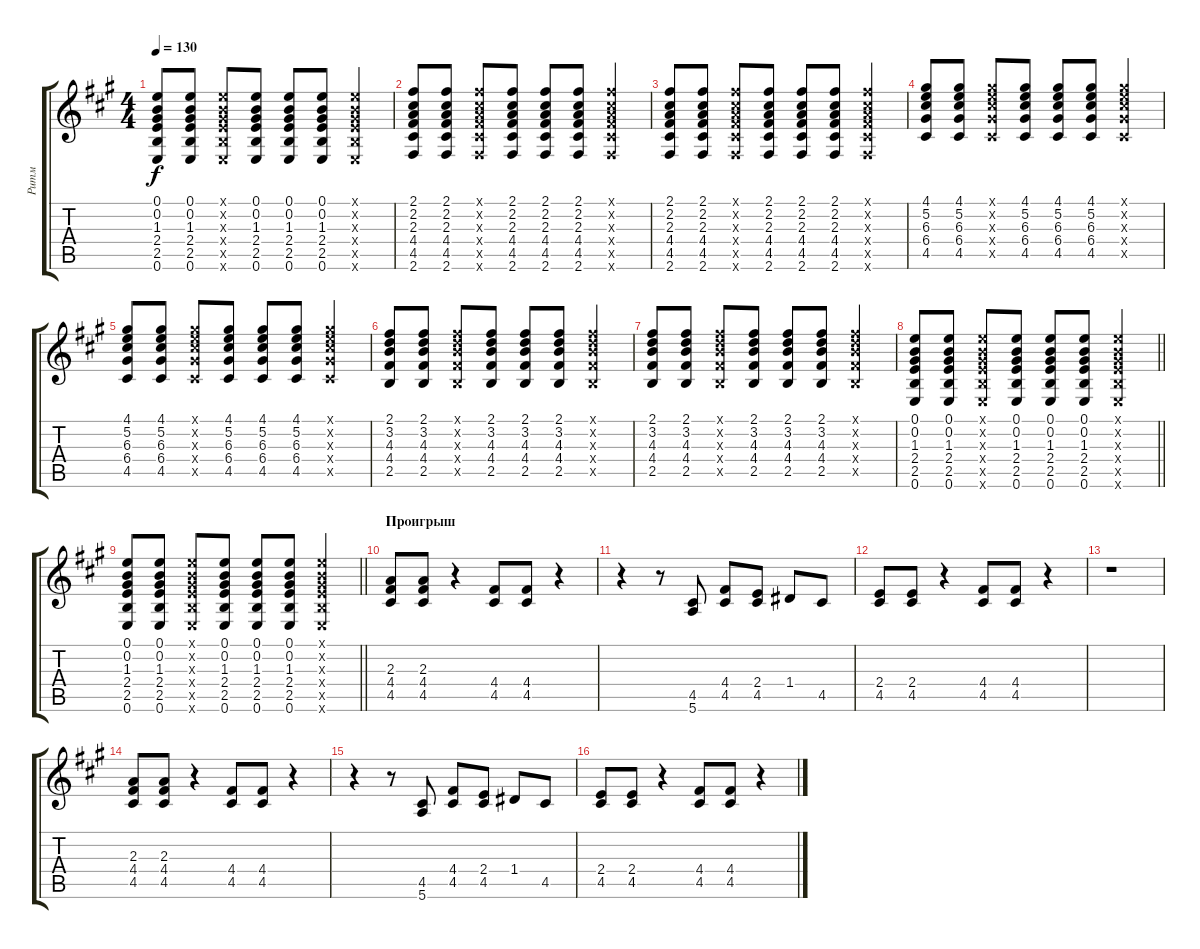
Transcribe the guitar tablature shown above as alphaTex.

\track ("Ритм" "Ритм") {solo instrument acousticguitarsteel}
\staff {score tabs}
\tuning (E4 B3 G3 D3 A2 E2) {hide}
\ts (4 4)
\tempo 130
\clef g2
\ks f#minor
(0.1 0.2 1.3 2.4 2.5 0.6).8{dy f} (0.1 0.2 1.3 2.4 2.5 0.6).8 (0.1{x} 0.2{x} 1.3{x} 2.4{x} 2.5{x} 0.6{x}).8 (0.1 0.2 1.3 2.4 2.5 0.6).8 (0.1 0.2 1.3 2.4 2.5 0.6).8 (0.1 0.2 1.3 2.4 2.5 0.6).8 (0.1{x} 0.2{x} 1.3{x} 2.4{x} 2.5{x} 0.6{x}).4 |
(2.1 2.2 2.3 4.4 4.5 2.6).8 (2.1 2.2 2.3 4.4 4.5 2.6).8 (2.1{x} 2.2{x} 2.3{x} 4.4{x} 4.5{x} 2.6{x}).8 (2.1 2.2 2.3 4.4 4.5 2.6).8 (2.1 2.2 2.3 4.4 4.5 2.6).8 (2.1 2.2 2.3 4.4 4.5 2.6).8 (2.1{x} 2.2{x} 2.3{x} 4.4{x} 4.5{x} 2.6{x}).4 |
(2.1 2.2 2.3 4.4 4.5 2.6).8 (2.1 2.2 2.3 4.4 4.5 2.6).8 (2.1{x} 2.2{x} 2.3{x} 4.4{x} 4.5{x} 2.6{x}).8 (2.1 2.2 2.3 4.4 4.5 2.6).8 (2.1 2.2 2.3 4.4 4.5 2.6).8 (2.1 2.2 2.3 4.4 4.5 2.6).8 (2.1{x} 2.2{x} 2.3{x} 4.4{x} 4.5{x} 2.6{x}).4 |
(4.1 5.2 6.3 6.4 4.5).8 (4.1 5.2 6.3 6.4 4.5).8 (4.1{x} 5.2{x} 6.3{x} 6.4{x} 4.5{x}).8 (4.1 5.2 6.3 6.4 4.5).8 (4.1 5.2 6.3 6.4 4.5).8 (4.1 5.2 6.3 6.4 4.5).8 (4.1{x} 5.2{x} 6.3{x} 6.4{x} 4.5{x}).4 |
(4.1 5.2 6.3 6.4 4.5).8 (4.1 5.2 6.3 6.4 4.5).8 (4.1{x} 5.2{x} 6.3{x} 6.4{x} 4.5{x}).8 (4.1 5.2 6.3 6.4 4.5).8 (4.1 5.2 6.3 6.4 4.5).8 (4.1 5.2 6.3 6.4 4.5).8 (4.1{x} 5.2{x} 6.3{x} 6.4{x} 4.5{x}).4 |
(2.1 3.2 4.3 4.4 2.5).8 (2.1 3.2 4.3 4.4 2.5).8 (2.1{x} 3.2{x} 4.3{x} 4.4{x} 2.5{x}).8 (2.1 3.2 4.3 4.4 2.5).8 (2.1 3.2 4.3 4.4 2.5).8 (2.1 3.2 4.3 4.4 2.5).8 (2.1{x} 3.2{x} 4.3{x} 4.4{x} 2.5{x}).4 |
(2.1 3.2 4.3 4.4 2.5).8 (2.1 3.2 4.3 4.4 2.5).8 (2.1{x} 3.2{x} 4.3{x} 4.4{x} 2.5{x}).8 (2.1 3.2 4.3 4.4 2.5).8 (2.1 3.2 4.3 4.4 2.5).8 (2.1 3.2 4.3 4.4 2.5).8 (2.1{x} 3.2{x} 4.3{x} 4.4{x} 2.5{x}).4 |
\barLineRight lightlight
(0.1 0.2 1.3 2.4 2.5 0.6).8 (0.1 0.2 1.3 2.4 2.5 0.6).8 (0.1{x} 0.2{x} 1.3{x} 2.4{x} 2.5{x} 0.6{x}).8 (0.1 0.2 1.3 2.4 2.5 0.6).8 (0.1 0.2 1.3 2.4 2.5 0.6).8 (0.1 0.2 1.3 2.4 2.5 0.6).8 (0.1{x} 0.2{x} 1.3{x} 2.4{x} 2.5{x} 0.6{x}).4 |
\barLineRight lightlight
(0.1 0.2 1.3 2.4 2.5 0.6).8 (0.1 0.2 1.3 2.4 2.5 0.6).8 (0.1{x} 0.2{x} 1.3{x} 2.4{x} 2.5{x} 0.6{x}).8 (0.1 0.2 1.3 2.4 2.5 0.6).8 (0.1 0.2 1.3 2.4 2.5 0.6).8 (0.1 0.2 1.3 2.4 2.5 0.6).8 (0.1{x} 0.2{x} 1.3{x} 2.4{x} 2.5{x} 0.6{x}).4 |
\section ("" "Проигрыш")
(2.3 4.4 4.5).8 (2.3 4.4 4.5).8 r.4 (4.4 4.5).8 (4.4 4.5).8 r.4 |
r.4 r.8 (4.5 5.6).8 (4.4 4.5).8 (2.4 4.5).8 1.4.8 4.5.8 |
(2.4 4.5).8 (2.4 4.5).8 r.4 (4.4 4.5).8 (4.4 4.5).8 r.4 |
r.1 |
(2.3 4.4 4.5).8 (2.3 4.4 4.5).8 r.4 (4.4 4.5).8 (4.4 4.5).8 r.4 |
r.4 r.8 (4.5 5.6).8 (4.4 4.5).8 (2.4 4.5).8 1.4.8 4.5.8 |
(2.4 4.5).8 (2.4 4.5).8 r.4 (4.4 4.5).8 (4.4 4.5).8 r.4
